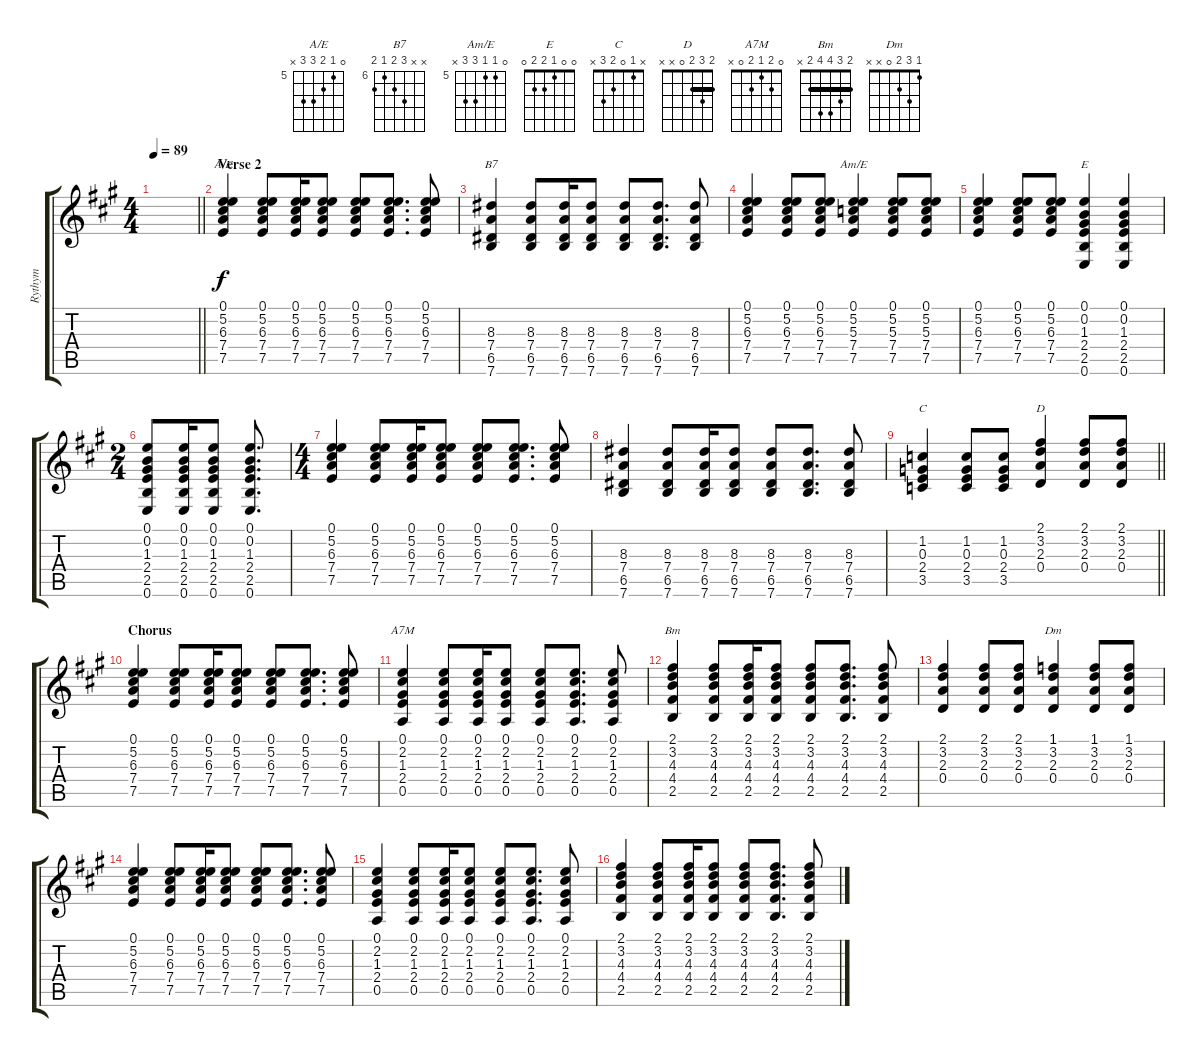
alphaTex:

\track ("Rythym" "Rythym") {instrument overdrivenguitar}
\staff {score tabs}
\tuning (E4 B3 G3 D3 A2 E2) {hide}
\chord ("A/E" 0 5 6 7 7 x) {firstfret 5}
\chord ("B7" x x 8 7 6 7) {firstfret 6}
\chord ("Am/E" 0 5 5 7 7 x) {firstfret 5}
\chord ("E" 0 0 1 2 2 0)
\chord ("C" x 1 0 2 3 x)
\chord ("D" 2 3 2 0 x x) {barre 2}
\chord ("A7M" 0 2 1 2 0 x)
\chord ("Bm" 2 3 4 4 2 x) {barre 2}
\chord ("Dm" 1 3 2 0 x x)
\ts (4 4)
\tempo 89
\clef g2
\barLineRight lightlight
\ks a
|
\section ("" "Verse 2")
(0.1 5.2 6.3 7.4 7.5).4{ch "A/E"} (0.1 5.2 6.3 7.4 7.5).8 (0.1 5.2 6.3 7.4 7.5).16 (0.1 5.2 6.3 7.4 7.5).8 (0.1 5.2 6.3 7.4 7.5).8 (0.1 5.2 6.3 7.4 7.5).8{d} (0.1 5.2 6.3 7.4 7.5).8 |
(8.3 7.4 6.5 7.6).4{ch "B7"} (8.3 7.4 6.5 7.6).8 (8.3 7.4 6.5 7.6).16 (8.3 7.4 6.5 7.6).8 (8.3 7.4 6.5 7.6).8 (8.3 7.4 6.5 7.6).8{d} (8.3 7.4 6.5 7.6).8 |
(0.1 5.2 6.3 7.4 7.5).4 (0.1 5.2 6.3 7.4 7.5).8 (0.1 5.2 6.3 7.4 7.5).8 (0.1 5.2 5.3 7.4 7.5).4{ch "Am/E"} (0.1 5.2 5.3 7.4 7.5).8 (0.1 5.2 5.3 7.4 7.5).8 |
(0.1 5.2 6.3 7.4 7.5).4 (0.1 5.2 6.3 7.4 7.5).8 (0.1 5.2 6.3 7.4 7.5).8 (0.1 0.2 1.3 2.4 2.5 0.6).4{ch "E"} (0.1 0.2 1.3 2.4 2.5 0.6).4 |
\ts (2 4)
(0.1 0.2 1.3 2.4 2.5 0.6).8 (0.1 0.2 1.3 2.4 2.5 0.6).16 (0.1 0.2 1.3 2.4 2.5 0.6).8 (0.1 0.2 1.3 2.4 2.5 0.6).8{d} |
\ts (4 4)
(0.1 5.2 6.3 7.4 7.5).4 (0.1 5.2 6.3 7.4 7.5).8 (0.1 5.2 6.3 7.4 7.5).16 (0.1 5.2 6.3 7.4 7.5).8 (0.1 5.2 6.3 7.4 7.5).8 (0.1 5.2 6.3 7.4 7.5).8{d} (0.1 5.2 6.3 7.4 7.5).8 |
(8.3 7.4 6.5 7.6).4 (8.3 7.4 6.5 7.6).8 (8.3 7.4 6.5 7.6).16 (8.3 7.4 6.5 7.6).8 (8.3 7.4 6.5 7.6).8 (8.3 7.4 6.5 7.6).8{d} (8.3 7.4 6.5 7.6).8 |
\barLineRight lightlight
(1.2 0.3 2.4 3.5).4{ch "C"} (1.2 0.3 2.4 3.5).8 (1.2 0.3 2.4 3.5).8 (2.1 3.2 2.3 0.4).4{ch "D"} (2.1 3.2 2.3 0.4).8 (2.1 3.2 2.3 0.4).8 |
\section ("" "Chorus")
(0.1 5.2 6.3 7.4 7.5).4 (0.1 5.2 6.3 7.4 7.5).8 (0.1 5.2 6.3 7.4 7.5).16 (0.1 5.2 6.3 7.4 7.5).8 (0.1 5.2 6.3 7.4 7.5).8 (0.1 5.2 6.3 7.4 7.5).8{d} (0.1 5.2 6.3 7.4 7.5).8 |
(0.1 2.2 1.3 2.4 0.5).4{ch "A7M"} (0.1 2.2 1.3 2.4 0.5).8 (0.1 2.2 1.3 2.4 0.5).16 (0.1 2.2 1.3 2.4 0.5).8 (0.1 2.2 1.3 2.4 0.5).8 (0.1 2.2 1.3 2.4 0.5).8{d} (0.1 2.2 1.3 2.4 0.5).8 |
(2.1 3.2 4.3 4.4 2.5).4{ch "Bm"} (2.1 3.2 4.3 4.4 2.5).8 (2.1 3.2 4.3 4.4 2.5).16 (2.1 3.2 4.3 4.4 2.5).8 (2.1 3.2 4.3 4.4 2.5).8 (2.1 3.2 4.3 4.4 2.5).8{d} (2.1 3.2 4.3 4.4 2.5).8 |
(2.1 3.2 2.3 0.4).4 (2.1 3.2 2.3 0.4).8 (2.1 3.2 2.3 0.4).8 (1.1 3.2 2.3 0.4).4{ch "Dm"} (1.1 3.2 2.3 0.4).8 (1.1 3.2 2.3 0.4).8 |
(0.1 5.2 6.3 7.4 7.5).4 (0.1 5.2 6.3 7.4 7.5).8 (0.1 5.2 6.3 7.4 7.5).16 (0.1 5.2 6.3 7.4 7.5).8 (0.1 5.2 6.3 7.4 7.5).8 (0.1 5.2 6.3 7.4 7.5).8{d} (0.1 5.2 6.3 7.4 7.5).8 |
(0.1 2.2 1.3 2.4 0.5).4 (0.1 2.2 1.3 2.4 0.5).8 (0.1 2.2 1.3 2.4 0.5).16 (0.1 2.2 1.3 2.4 0.5).8 (0.1 2.2 1.3 2.4 0.5).8 (0.1 2.2 1.3 2.4 0.5).8{d} (0.1 2.2 1.3 2.4 0.5).8 |
(2.1 3.2 4.3 4.4 2.5).4 (2.1 3.2 4.3 4.4 2.5).8 (2.1 3.2 4.3 4.4 2.5).16 (2.1 3.2 4.3 4.4 2.5).8 (2.1 3.2 4.3 4.4 2.5).8 (2.1 3.2 4.3 4.4 2.5).8{d} (2.1 3.2 4.3 4.4 2.5).8
